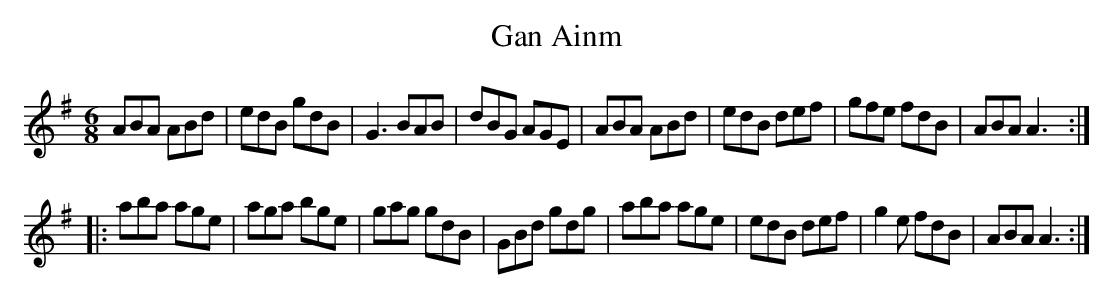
X:1
T:Gan Ainm
M:6/8
L:1/8
K:G
ABA ABd | edB gdB | G3 BAB | dBG AGE | ABA ABd | edB def | gfe fdB | ABA A3 ::
aba age | aga bge|  gag gdB | GBd gdg | aba age | edB def | g2e fdB | ABA A3 :|
